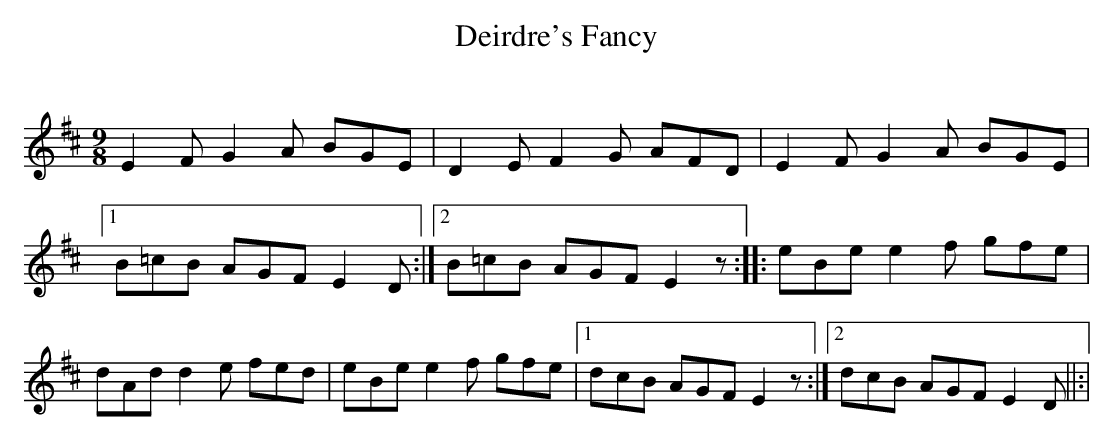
X:1
T:Deirdre's Fancy
C:
M:9/8
L:1/8
K:D
E2 F G2 A BGE |D2 E F2 G AFD |E2 F G2 A BGE |[1B=cB AGF E2 D :|[2B=cB AGF E2 z ::eBe e2 f gfe |dAd d2 e fed |eBe e2 f gfe |[1dcB AGF E2 z :|[2dcB AGF E2 D ||:|
